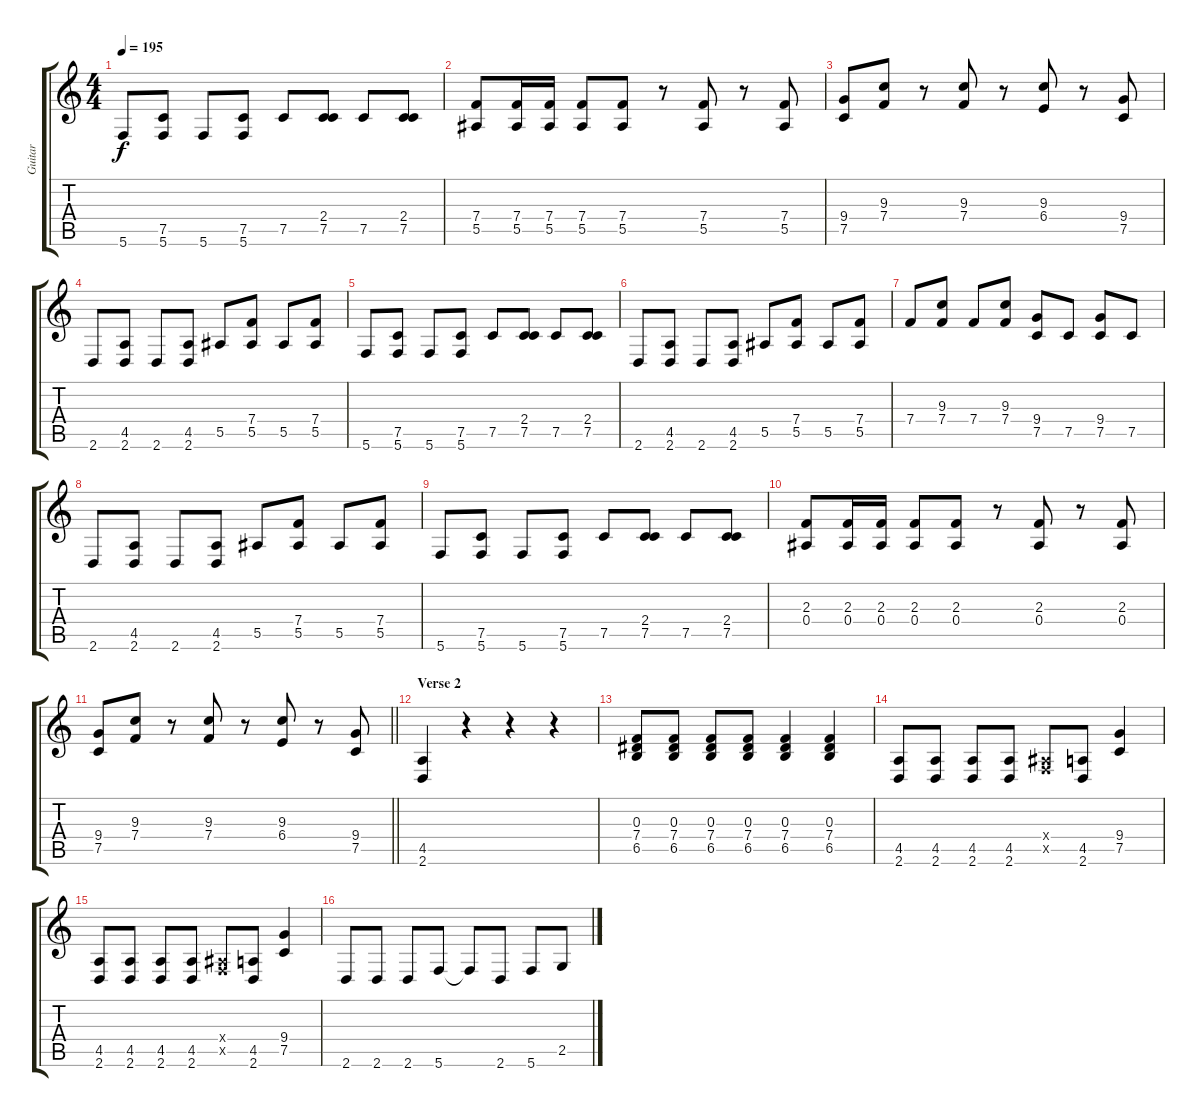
\track ("Guitar" "Guitar") {instrument distortionguitar}
\staff {score tabs}
\tuning (C4 G3 Eb3 Bb2 F2 C2) {hide}
\ts (4 4)
\tempo 195
\clef g2
\ks c
5.6.8{dy f} (7.5 5.6).8 5.6.8 (7.5 5.6).8 7.5.8 (2.4 7.5).8 7.5.8 (2.4 7.5).8 |
(7.4 5.5).8 (7.4 5.5).16 (7.4 5.5).16 (7.4 5.5).8 (7.4 5.5).8 r.8 (7.4 5.5).8 r.8 (7.4 5.5).8 |
(9.4 7.5).8 (9.3 7.4).8 r.8 (9.3 7.4).8 r.8 (9.3 6.4).8 r.8 (9.4 7.5).8 |
2.6.8 (4.5 2.6).8 2.6.8 (4.5 2.6).8 5.5.8 (7.4 5.5).8 5.5.8 (7.4 5.5).8 |
5.6.8 (7.5 5.6).8 5.6.8 (7.5 5.6).8 7.5.8 (2.4 7.5).8 7.5.8 (2.4 7.5).8 |
2.6.8 (4.5 2.6).8 2.6.8 (4.5 2.6).8 5.5.8 (7.4 5.5).8 5.5.8 (7.4 5.5).8 |
7.4.8 (9.3 7.4).8 7.4.8 (9.3 7.4).8 (9.4 7.5).8 7.5.8 (9.4 7.5).8 7.5.8 |
2.6.8 (4.5 2.6).8 2.6.8 (4.5 2.6).8 5.5.8 (7.4 5.5).8 5.5.8 (7.4 5.5).8 |
5.6.8 (7.5 5.6).8 5.6.8 (7.5 5.6).8 7.5.8 (2.4 7.5).8 7.5.8 (2.4 7.5).8 |
(2.3 0.4).8 (2.3 0.4).16 (2.3 0.4).16 (2.3 0.4).8 (2.3 0.4).8 r.8 (2.3 0.4).8 r.8 (2.3 0.4).8 |
\barLineRight lightlight
(9.4 7.5).8 (9.3 7.4).8 r.8 (9.3 7.4).8 r.8 (9.3 6.4).8 r.8 (9.4 7.5).8 |
\section ("" "Verse 2")
(4.5 2.6).4 r.4 r.4 r.4 |
(0.3 7.4 6.5).8 (0.3 7.4 6.5).8 (0.3 7.4 6.5).8 (0.3 7.4 6.5).8 (0.3 7.4 6.5).4 (0.3 7.4 6.5).4 |
(4.5 2.6).8 (4.5 2.6).8 (4.5 2.6).8 (4.5 2.6).8 (0.4{x} 0.5{x}).8 (4.5 2.6).8 (9.4 7.5).4 |
(4.5 2.6).8 (4.5 2.6).8 (4.5 2.6).8 (4.5 2.6).8 (0.4{x} 0.5{x}).8 (4.5 2.6).8 (9.4 7.5).4 |
2.6.8 2.6.8 2.6.8 5.6.8 5.6{t}.8 2.6.8 5.6.8 2.5.8
